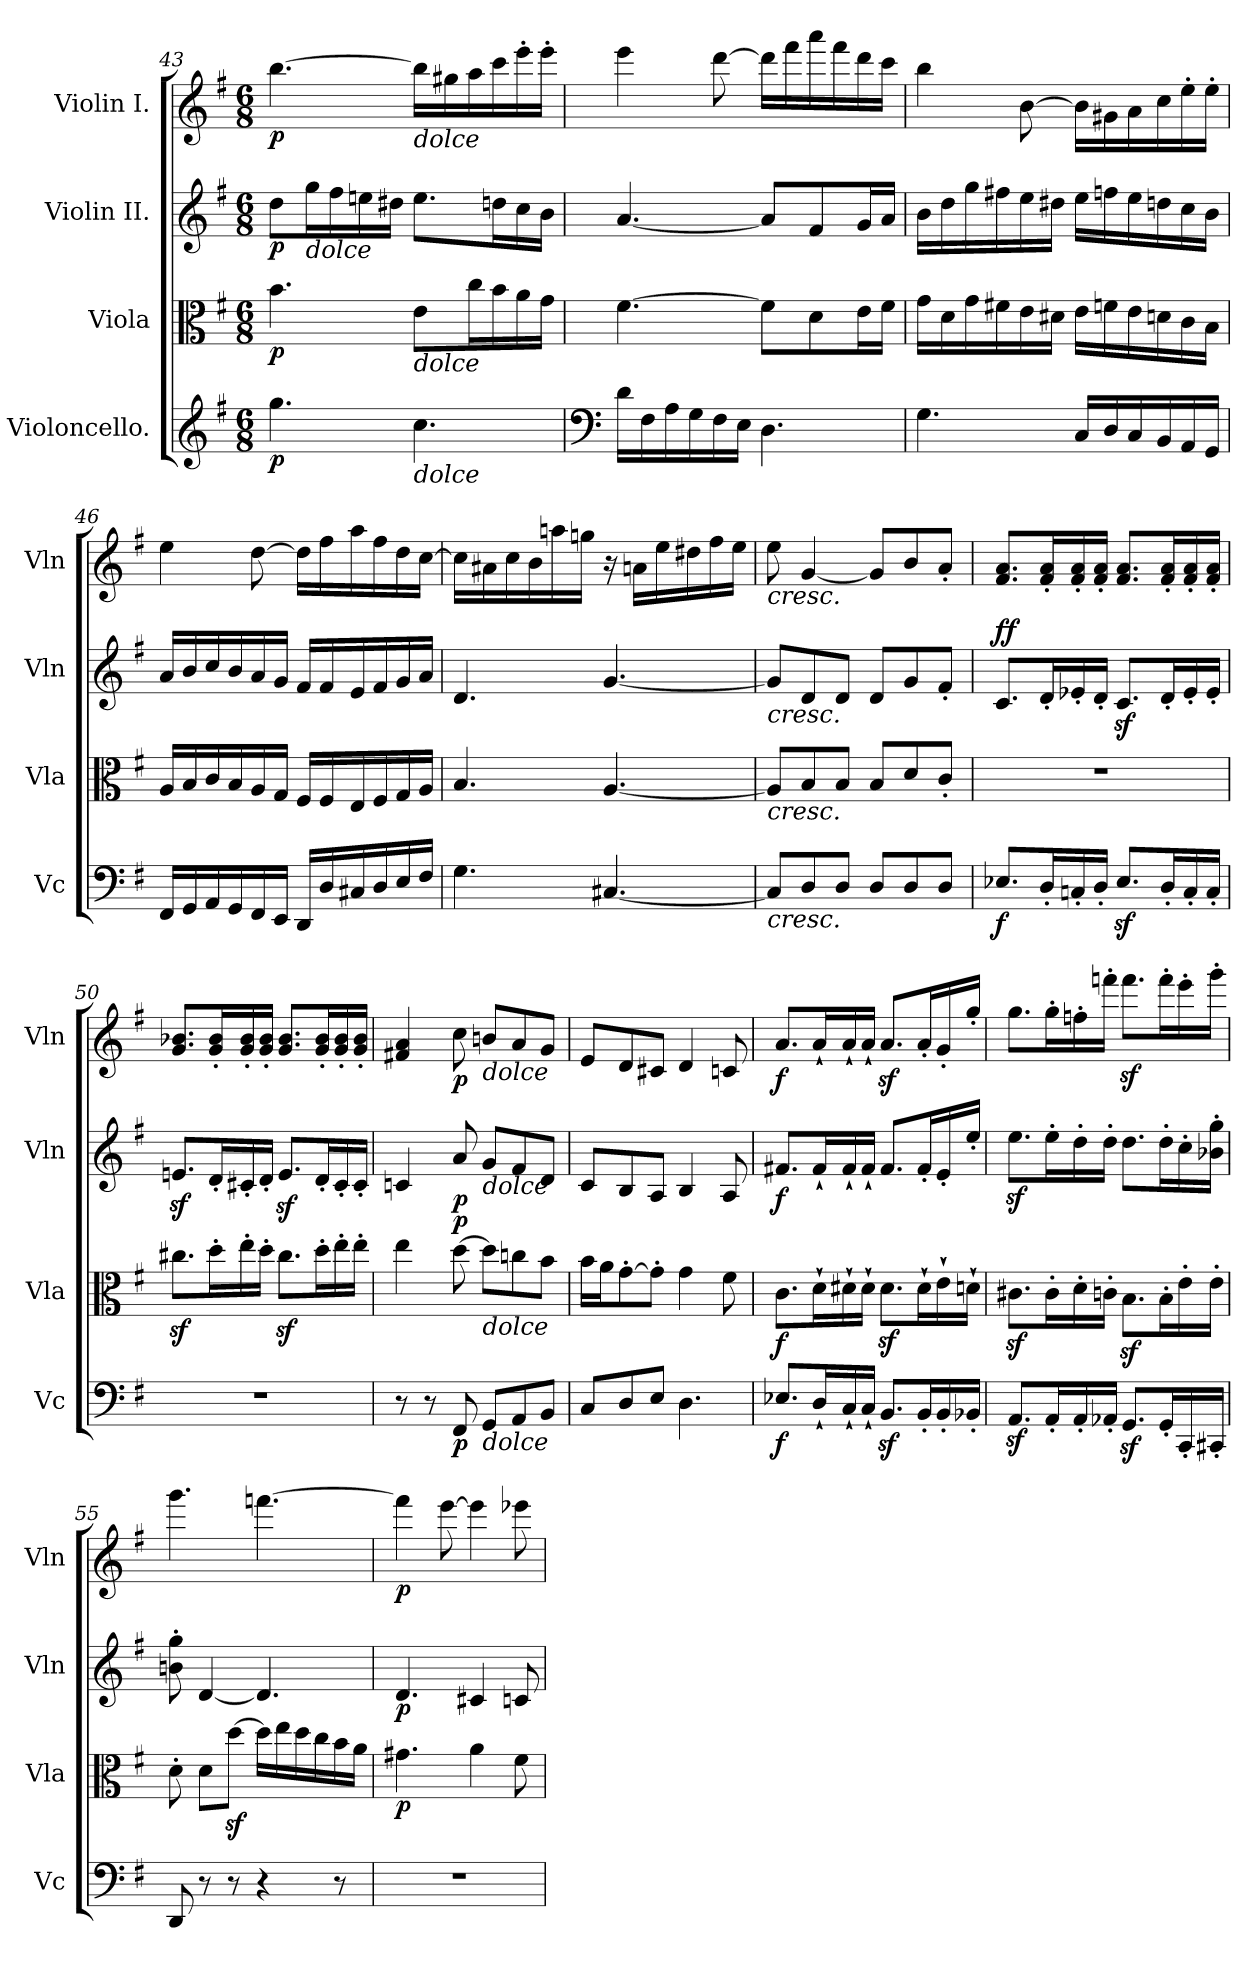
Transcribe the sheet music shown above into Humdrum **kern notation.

**kern	**dynam	**kern	**dynam	**kern	**dynam	**kern	**dynam
*part4	*part4	*part3	*part3	*part2	*part2	*part1	*part1
*staff4	*staff4	*staff3	*staff3	*staff2	*staff2	*staff1	*staff1
*I"Violoncello.	*	*I"Viola	*	*I"Violin II.	*	*I"Violin I.	*
*I'Vc	*	*I'Vla	*	*I'Vln	*	*I'Vln	*
!!LO:LB:g=z
*clefG2	*	*clefC3	*	*clefG2	*	*clefG2	*
*k[f#]	*	*k[f#]	*	*k[f#]	*	*k[f#]	*
*M6/8	*	*M6/8	*	*M6/8	*	*M6/8	*
=43	=43	=43	=43	=43	=43	=43	=43
!	!LO:DY:b	!	!LO:DY:b	!	!LO:DY:b	!	!LO:DY:b
4.gg\	p	4.b\	p	8dd\L	p	[4.bb\	p
!	!	!	!	!LO:TX:b:i:t=dolce	!	!	!
.	.	.	.	16gg\L	.	.	.
.	.	.	.	16ff#\	.	.	.
.	.	.	.	16een\	.	.	.
.	.	.	.	16dd#X\JJ	.	.	.
!	!	!	!	!	!	!LO:TX:b:i:t=dolce	!
!	!	!LO:TX:b:i:t=dolce	!	!	!	!	!
!LO:TX:b:i:t=dolce	!	!	!	!	!	!	!
4.cc\	.	8e\L	.	8.ee\L	.	16bb\LL]	.
.	.	.	.	.	.	16gg#X\	.
.	.	16cc\L	.	.	.	16aa\	.
.	.	16b\	.	16ddn\L	.	16ccc\	.
.	.	16a\	.	16cc\	.	16eee'\	.
.	.	16g\JJ	.	16b\JJ	.	16eee'\JJ	.
=44	=44	=44	=44	=44	=44	=44	=44
*clefF4	*	*	*	*	*	*	*
16d\LL	.	[4.f#\	.	[4.a/	.	4eee\	.
16F#\	.	.	.	.	.	.	.
16A\	.	.	.	.	.	.	.
16G\	.	.	.	.	.	.	.
16F#\	.	.	.	.	.	[8ddd\	.
16E\JJ	.	.	.	.	.	.	.
4.D\	.	8f#\L]	.	8a/L]	.	16ddd\LL]	.
.	.	.	.	.	.	16fff#\	.
.	.	8d\	.	8f#/	.	16aaa\	.
.	.	.	.	.	.	16fff#\	.
.	.	16e\L	.	16g/L	.	16ddd\	.
.	.	16f#\JJ	.	16a/JJ	.	16ccc\JJ	.
!!LO:LB:g=z
=45	=45	=45	=45	=45	=45	=45	=45
4.G\	.	16g\LL	.	16b\LL	.	4bb\	.
.	.	16d\	.	16dd\	.	.	.
.	.	16g\	.	16gg\	.	.	.
.	.	16f#X\	.	16ff#X\	.	.	.
.	.	16e\	.	16ee\	.	[8b\	.
.	.	16d#X\JJ	.	16dd#X\JJ	.	.	.
16C/LL	.	16e\LL	.	16ee\LL	.	16b\LL]	.
16D/	.	16fn\	.	16ffn\	.	16g#X\	.
16C/	.	16e\	.	16ee\	.	16a\	.
16BB/	.	16dn\	.	16ddn\	.	16cc\	.
16AA/	.	16c\	.	16cc\	.	16ee'\	.
16GG/JJ	.	16B\JJ	.	16b\JJ	.	16ee'\JJ	.
!!LO:PB:g=z
=46	=46	=46	=46	=46	=46	=46	=46
16FF#/LL	.	16A/LL	.	16a/LL	.	4ee\	.
16GG/	.	16B/	.	16b/	.	.	.
16AA/	.	16c/	.	16cc/	.	.	.
16GG/	.	16B/	.	16b/	.	.	.
16FF#/	.	16A/	.	16a/	.	[8dd\	.
16EE/JJ	.	16G/JJ	.	16g/JJ	.	.	.
16DD/LL	.	16F#/LL	.	16f#/LL	.	16dd\LL]	.
16D/	.	16F#/	.	16f#/	.	16ff#\	.
16C#X/	.	16E/	.	16e/	.	16aa\	.
16D/	.	16F#/	.	16f#/	.	16ff#\	.
16E/	.	16G/	.	16g/	.	16dd\	.
16F#/JJ	.	16A/JJ	.	16a/JJ	.	[16cc\JJ	.
=47	=47	=47	=47	=47	=47	=47	=47
4.G\	.	4.B/	.	4.d/	.	16cc\LL]	.
.	.	.	.	.	.	16a#X\	.
.	.	.	.	.	.	16cc\	.
.	.	.	.	.	.	16b\	.
.	.	.	.	.	.	16aan\	.
.	.	.	.	.	.	16ggn\JJ	.
[4.C#X/	.	[4.A/	.	[4.g/	.	16r	.
.	.	.	.	.	.	16an\LL	.
.	.	.	.	.	.	16ee\	.
.	.	.	.	.	.	16dd#X\	.
.	.	.	.	.	.	16ff#\	.
.	.	.	.	.	.	16ee\JJ	.
=48	=48	=48	=48	=48	=48	=48	=48
!	!	!	!	!	!	!LO:TX:b:i:t=cresc.	!
!	!	!	!	!LO:TX:b:i:t=cresc.	!	!	!
!	!	!LO:TX:b:i:t=cresc.	!	!	!	!	!
!LO:TX:b:i:t=cresc.	!	!	!	!	!	!	!
8C#/L]	.	8A/L]	.	8g/L]	.	8ee\	.
8D/	.	8B/	.	8d/	.	[4g/	.
8D/J	.	8B/J	.	8d/J	.	.	.
8D/L	.	8B/L	.	8d/L	.	8g/L]	.
8D/	.	8d/	.	8g/	.	8b/	.
8D/J	.	8c'/J	.	8f#'/J	.	8a'/J	.
!!LO:LB:g=z
=49	=49	=49	=49	=49	=49	=49	=49
!	!LO:DY:b	!	!	!	!LO:DY:b	!	!
!	!	!	!	!	!LO:DY:n=1:a	!	!
8.E-X/L	f	2.r	.	8.c/L	f f	8.f#/ 8.a/L	.
16D'/L	.	.	.	16d'/L	.	16f#/' 16a/'L	.
16Cn'/	.	.	.	16e-X'/	.	16f#/' 16a/'	.
16D'/JJ	.	.	.	16d'/JJ	.	16f#/' 16a/'JJ	.
8.E-z</L	.	.	.	8.cz>/L	.	8.f#/ 8.a/L	.
16D'/L	.	.	.	16d'/L	.	16f#/' 16a/'L	.
16C'/	.	.	.	16e-'/	.	16f#/' 16a/'	.
16C'/JJ	.	.	.	16e-'/JJ	.	16f#/' 16a/'JJ	.
=50	=50	=50	=50	=50	=50	=50	=50
2.r	.	8.cc#Xz<\L	.	8.enz>/L	.	8.g/ 8.b-X/L	.
.	.	16dd'\L	.	16d'/L	.	16g/' 16b-/'L	.
.	.	16ee'\	.	16c#X'/	.	16g/' 16b-/'	.
.	.	16dd'\JJ	.	16d'/JJ	.	16g/' 16b-/'JJ	.
.	.	8.cc#z<\L	.	8.ez>/L	.	8.g/ 8.b-/L	.
.	.	16dd'\L	.	16d'/L	.	16g/' 16b-/'L	.
.	.	16ee'\	.	16c#'/	.	16g/' 16b-/'	.
.	.	16ee'\JJ	.	16c#'/JJ	.	16g/' 16b-/'JJ	.
!!LO:LB:g=z
=51	=51	=51	=51	=51	=51	=51	=51
8r	.	4ee\	.	4cn/	.	4f#X/ 4a/	.
8r	.	.	.	.	.	.	.
!	!LO:DY:b	!	!LO:DY:a	!	!LO:DY:b	!	!LO:DY:b
8FF#/	p	[8dd\	p	8a/	p	8cc\	p
!	!	!	!	!	!	!LO:TX:b:i:t=dolce	!
!	!	!	!	!LO:TX:b:i:t=dolce	!	!	!
!	!	!LO:TX:b:i:t=dolce	!	!	!	!	!
!LO:TX:b:i:t=dolce	!	!	!	!	!	!	!
8GG/L	.	8dd\L]	.	8g/L	.	8bn/L	.
8AA/	.	8ccn\	.	8f#/	.	8a/	.
8BB/J	.	8b\J	.	8d/J	.	8g/J	.
=52	=52	=52	=52	=52	=52	=52	=52
8C/L	.	16b\LL	.	8c/L	.	8e/L	.
.	.	16a\J	.	.	.	.	.
8D/	.	[8g'\	.	8B/	.	8d/	.
8E/J	.	8g'\J]	.	8A/J	.	8c#X/J	.
4.D\	.	4g\	.	4B/	.	4d/	.
.	.	8f#\	.	8A/	.	8cn/	.
!!LO:PB:g=z
=53	=53	=53	=53	=53	=53	=53	=53
!	!LO:DY:b	!	!LO:DY:b	!	!LO:DY:b	!	!LO:DY:b
8.E-X/L	f	8.c\L	f	8.f#X/L	f	8.a/L	f
16D''/L	.	16d''\L	.	16f#''/L	.	16a''/L	.
16C''/	.	16d#X''\	.	16f#''/	.	16a''/	.
16C''/JJ	.	16d#''\JJ	.	16f#''/JJ	.	16a''/JJ	.
8.BBz>/L	.	8.d#z>\L	.	8.f#/L	.	8.az</L	.
16BB'/L	.	16d#''\L	.	16f#'/L	.	16a'/L	.
16BB'/	.	16e''\	.	16e'/	.	16g'/	.
16BB-X'/JJ	.	16dn''\JJ	.	16ee'/JJ	.	16gg'/JJ	.
=54	=54	=54	=54	=54	=54	=54	=54
8.AAz>/L	.	8.c#Xz>\L	.	8.eez>\L	.	8.gg\L	.
16AA'/L	.	16c#'\L	.	16ee'\L	.	16gg'\L	.
16AA'/	.	16d'\	.	16dd'\	.	16ffn'\	.
16AA-X'/JJ	.	16cn'\JJ	.	16dd'\JJ	.	16fffn'\JJ	.
8.GGz>/L	.	8.Bz>\L	.	8.dd\L	.	8.fffz<\L	.
16GG'/L	.	16B'\L	.	16dd'\L	.	16fff'\L	.
16CC'/	.	16e'\	.	16cc'\	.	16eee'\	.
16CC#X'/JJ	.	16e'\JJ	.	16b-X\' 16gg\'JJ	.	16ggg'\JJ	.
!!LO:LB:g=z
=55	=55	=55	=55	=55	=55	=55	=55
8DD/	.	8d'\	.	8bn\' 8gg\'	.	4.ggg\	.
8r	.	8d\L	.	[4d/	.	.	.
8r	.	[8ddz<\J	.	.	.	.	.
4r	.	16dd\LL]	.	4.d/]	.	[4.fffn\	.
.	.	16ee\	.	.	.	.	.
.	.	16dd\	.	.	.	.	.
.	.	16cc\	.	.	.	.	.
8r	.	16b\	.	.	.	.	.
.	.	16a\JJ	.	.	.	.	.
=56	=56	=56	=56	=56	=56	=56	=56
!	!	!	!LO:DY:b	!	!LO:DY:b	!	!LO:DY:b
2.r	.	4.g#X\	p	4.d/	p	4fff\]	p
.	.	.	.	.	.	[8eee\	.
.	.	4a\	.	4c#X/	.	4eee\]	.
.	.	8f#\	.	8cn/	.	8eee-X\	.
=	=	=	=	=	=	=	=
*-	*-	*-	*-	*-	*-	*-	*-
